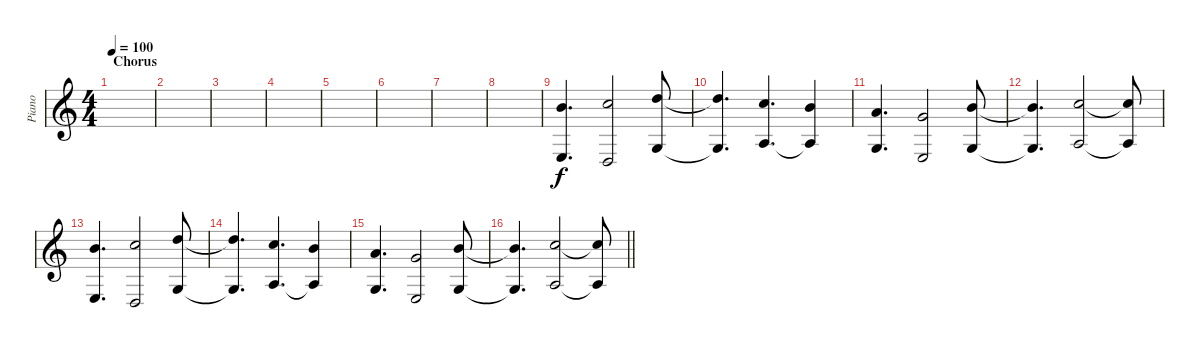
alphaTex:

\track ("Piano" "Piano") {instrument acousticgrandpiano}
\staff {score}
\tuning (D4 A3 F3 C3 G2 C2) {hide}
\ts (4 4)
\section ("" "Chorus")
\tempo 100
\clef g2
\ks c
|
|
|
|
|
|
|
|
(9.1 4.4).4{d} (10.1 2.4).2 (12.1 2.3).8 |
(12.1{t} 2.3{t}).4{d} (10.1 0.2).4{d} (9.1 0.2{t}).4 |
(7.1 2.3).4{d} (5.1 4.4).2 (9.1 2.3).8 |
(9.1{t} 2.3{t}).4{d} (10.1 0.2).2 (10.1{t} 0.2{t}).8 |
(9.1 4.4).4{d} (10.1 2.4).2 (12.1 2.3).8 |
(12.1{t} 2.3{t}).4{d} (10.1 0.2).4{d} (9.1 0.2{t}).4 |
(7.1 2.3).4{d} (5.1 4.4).2 (9.1 2.3).8 |
\barLineRight lightlight
(9.1{t} 2.3{t}).4{d} (10.1 0.2).2 (10.1{t} 0.2{t}).8
